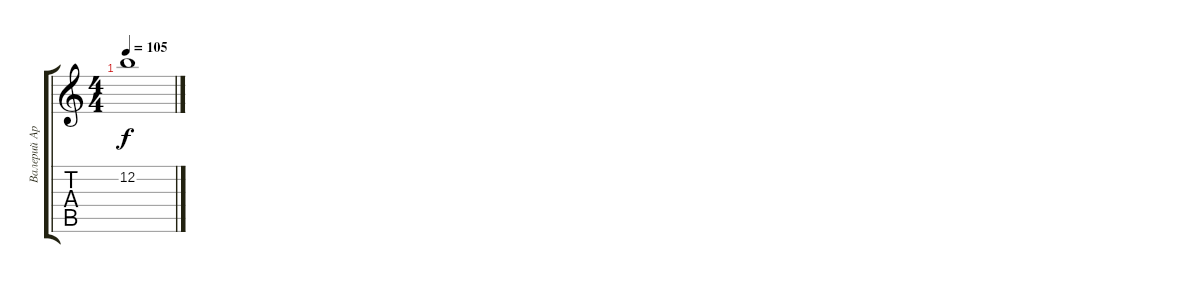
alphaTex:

\track ("Валерий Аркадин (Delay)" "Валерий Ар") {instrument overdrivenguitar}
\staff {score tabs}
\tuning (E4 B3 G3 D3 A2 E2) {hide}
\ts (4 4)
\tempo 105
\clef g2
\ks c
12.2{t}.1{dy f}
